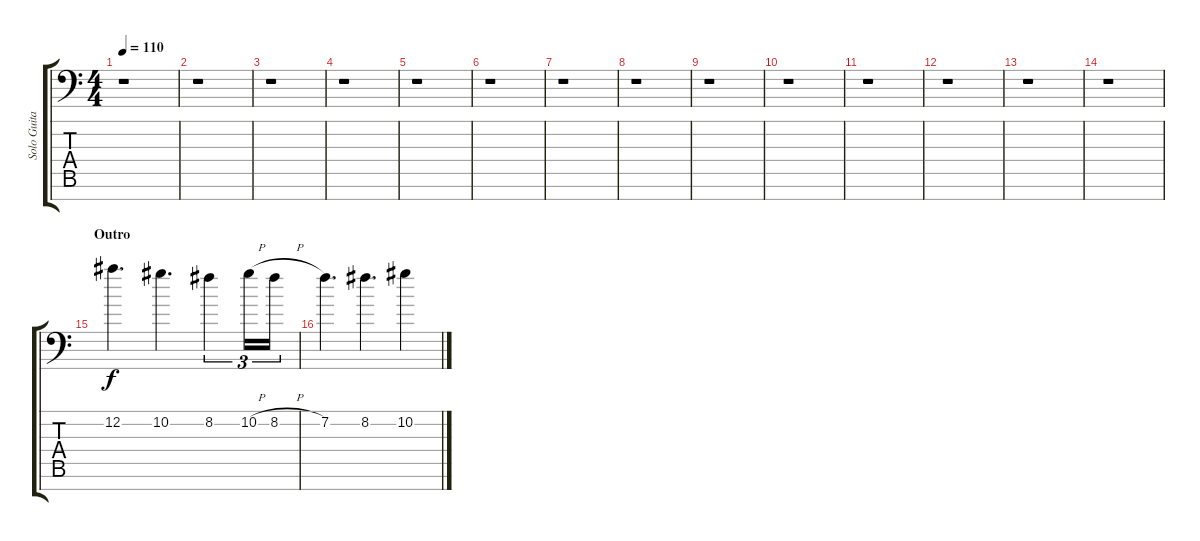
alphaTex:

\track ("Solo Guitar" "Solo Guita") {instrument overdrivenguitar}
\staff {score tabs}
\tuning (Eb4 Bb3 Gb3 Db3 Ab2 Eb2 Ab1) {hide}
\ts (4 4)
\tempo 110
\clef f4
\ks c
r.1{dy f} |
r.1 |
r.1 |
r.1 |
r.1 |
r.1 |
r.1 |
r.1 |
r.1 |
r.1 |
r.1 |
r.1 |
r.1 |
r.1 |
\section ("" "Outro")
12.2.4{d} 10.2.4{d} 8.2.4{tu (3 2)} 10.2{h}.16{tu (3 2)} 8.2{h}.16{tu (3 2)} |
7.2.4{d} 8.2.4{d} 10.2.4
